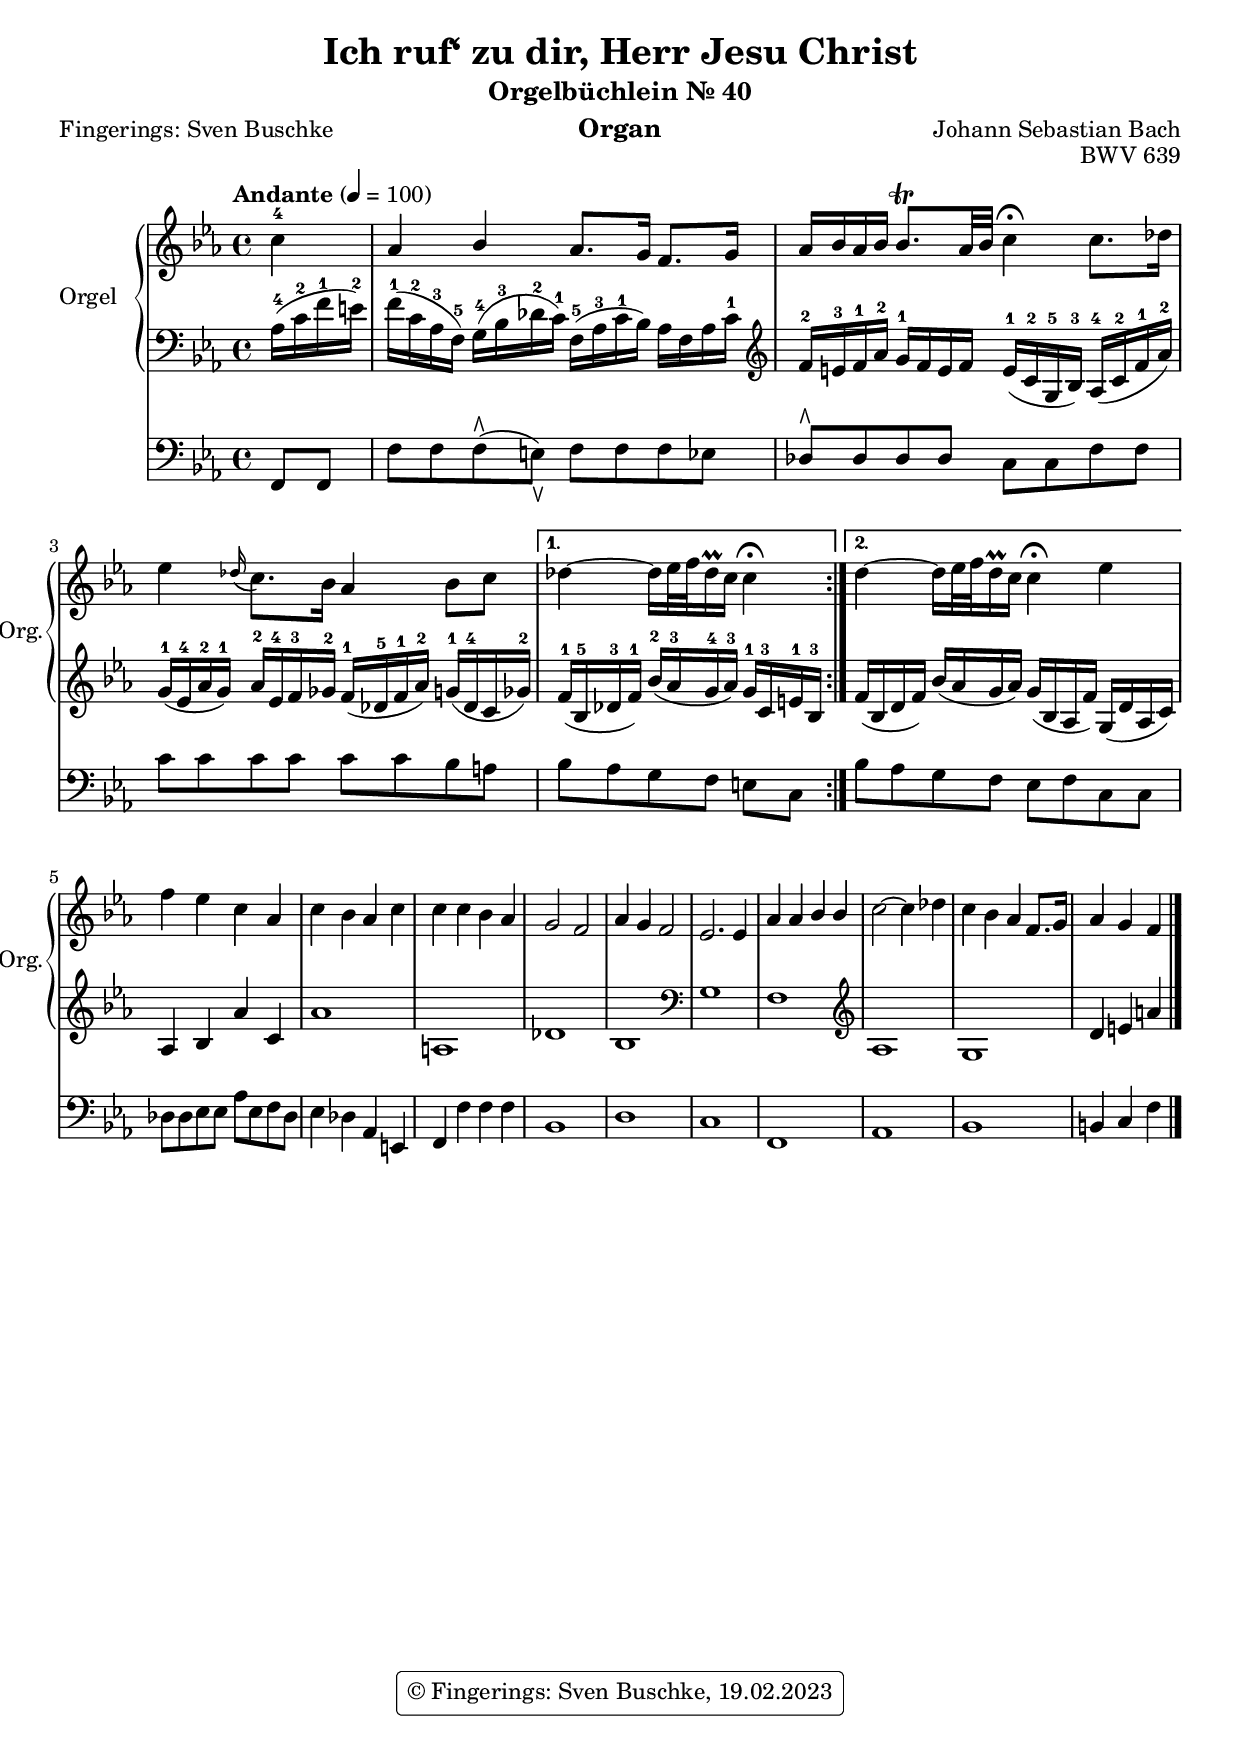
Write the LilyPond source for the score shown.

\version "2.24.1"
\language "english"

\header {
  dedication = ""
  title = "Ich ruf‘ zu dir, Herr Jesu Christ"
  subtitle = "Orgelbüchlein Nr. 40"
  subsubtitle = ""
  instrument = "Organ"
  composer = "Johann Sebastian Bach"
  arranger = ""
  poet = "Fingerings: Sven Buschke"
  meter = ""
  piece = ""
  opus = "BWV 639"
  #(define licenseUrl "https://buschke.com")
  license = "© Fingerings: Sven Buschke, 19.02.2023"
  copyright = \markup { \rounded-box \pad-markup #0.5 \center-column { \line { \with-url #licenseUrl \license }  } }

%   copyright = "© Fingerings: Sven Buschke, 17.02.2023"
%   tagline = ""
% tagline = \markup { \override #'(box-padding . 1.0) \override #'(baseline-skip . 2.7) \box \center-align { \small \line {    } \line { \small \line { \tiny © Fingerings: 19.02.2023, Sven Buschke   } }  } }
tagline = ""
}

\paper {
  #(set-paper-size "a4")
}

\layout {
  \context {
    \Voice
    \consists "Melody_engraver"
    \override Stem #'neutral-direction = #'()
  }
}

global = {
  \key c \minor
  \time 4/4
  \tempo "Andante" 4=100
}

rightA = \relative c'' {
  \global
  % Music follows here.
  \partial 4
  c4-4|
  af bf af8. g16 f8. g16|
  af16 bf af bf bf8.\trill af32 bf c4\fermata c8. df16|
  ef4 \appoggiatura df16 c8. bf16 af4 bf8 c|
}

rightB = \relative c'' {
  % Music follows here.
  df4 ~ df16 ef32 f df16\prall c c4\fermata
}

rightC = \relative c'' {
  % Music follows here.
  df4 ~ df16 ef32 f df16\prall c c4\fermata ef
}

rightD = \relative c'' {
  % Music follows here.
  f4 ef c af|
  c bf af c|
  c c bf af|
  g2 f|
  af4 g f2|
  ef2. ef4
  af af bf bf|
  c2~ c4 df|
  c bf af f8. g16|
  af4 g f
  \bar "|."
}

leftA = \relative c' {
  \global
  % Music follows here.
  \partial 4
  af16-4( c-2 f-1 e-2)|
  f16-1( c-2 af-3 f-5) g-4( bf-3 df-2 c-1) f,-5( af-3 c-1 bf) af f af c-1|
  \clef treble
  f-2 e-3 f-1 af-2 g-1 f e f e-1( c-2 g-5 bf-3) af-4( c-2 f-1 af-2)|
  g-1( ef-4 af-2 g-1) af-2 ef-4 f-3 gf-2 f-1( df-5 f-1 af-2) g-1( df-4 c gf'-2)|
}

leftB = \relative c' {
  % Music follows here.
  f16-1( bf,-5 df-3 f-1) bf-2( af-3 g-4 af-3) g-1 c,-3 e-1 bf-3|
}

leftC = \relative c' {
  % Music follows here.
  f( bf, df f) bf( af g af) g( bf, af f') g,( df' af c)|
}

leftD = \relative c' {
  % Music follows here.
  af4 bf4 af'4 c,4|%af bf af' c,|
  af'1| % f' f c g'|
  a,|% df c|
  df|% df e af, f'|
  bf|
  \clef bass
  g|
  f|
  \clef treble
  af|
  g|
  d'4 e a
}

pedalA = \relative c {
  \global
  % Music follows here.
  \partial 4
  f,8 f|
  f' f f\rtoe( e\ltoe) f f f ef|
  df8\rtoe 8 8 8 c c f f|
  c' c c c c c bf a|
}

pedalB = \relative c {
  % Music follows here.
  bf' af g f e c
}

pedalC = \relative c {
  % Music follows here.
  bf' af g f e f c c
}

pedalD = \relative c {
  % Music follows here.
  df8 8 ef8 8 af ef f df|
  ef4 df af e|
  f f' f f|
  bf,1|
  d|
  c|
  f,|
  af|
  bf|
  b4 c f
}

\score {
  <<
    \new PianoStaff \with {
      instrumentName = "Orgel"
      shortInstrumentName = "Org."
    } <<
      \new Staff = "right" \with {
        midiInstrument = "church organ"
      } {\repeat volta 2 {\rightA}  \alternative {{\rightB} {\rightC}} \rightD }
      \new Staff = "left" \with {
        midiInstrument = "church organ"
      } { \clef bass {\repeat volta 2 {\leftA} \alternative {{\leftB}{\leftC}} \leftD} }
    >>
    \new Staff = "pedal" \with {
      midiInstrument = "church organ"
    } { \clef bass {\repeat volta 2 {\pedalA} \alternative {{\pedalB}{\pedalC}} \pedalD} }
  >>
  \layout { }
  \midi { }
}
